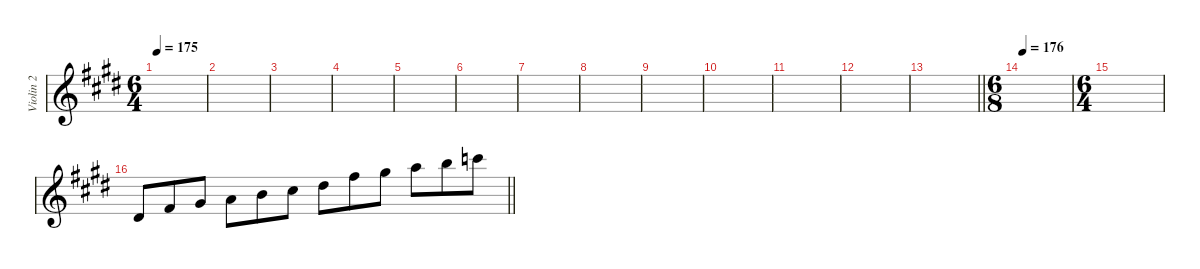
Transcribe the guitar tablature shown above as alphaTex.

\defaultSystemsLayout 4
\hideDynamics
\bracketExtendMode nobrackets
\firstSystemTrackNameMode fullname
\otherSystemsTrackNameMode fullname
\otherSystemsTrackNameOrientation horizontal
\track ("Violin 2" "vln.2") {solo instrument violin}
\staff {score}
\tuning (E5 A4 D4 G3)
\ts (6 4)
\tempo 175
\clef g2
\ks e
|
|
|
|
|
|
|
|
|
|
|
|
\barLineRight lightlight
|
\ts (6 8)
\beaming (8 3 3 3 3)
\tempo 176
|
\ts (6 4)
\beaming (8 3 3 3 3)
|
\barLineRight lightlight
1.3{acc #}.8{beam Up} 4.3{acc #}.8{beam Up} 6.3{acc #}.8{beam Up beam split} 0.2{acc forcenatural}.8{beam Down} 2.2{acc forcenatural}.8{beam Down} 4.2{acc #}.8{beam Down} 6.2{acc #}.8{beam Down} 9.2{acc #}.8{beam Down} 11.2{acc #}.8{beam Down beam split} 12.2{acc forcenatural}.8{beam Down} 14.2{acc forcenatural}.8{beam Down} 15.2{acc forcenatural}.8{beam Down}
